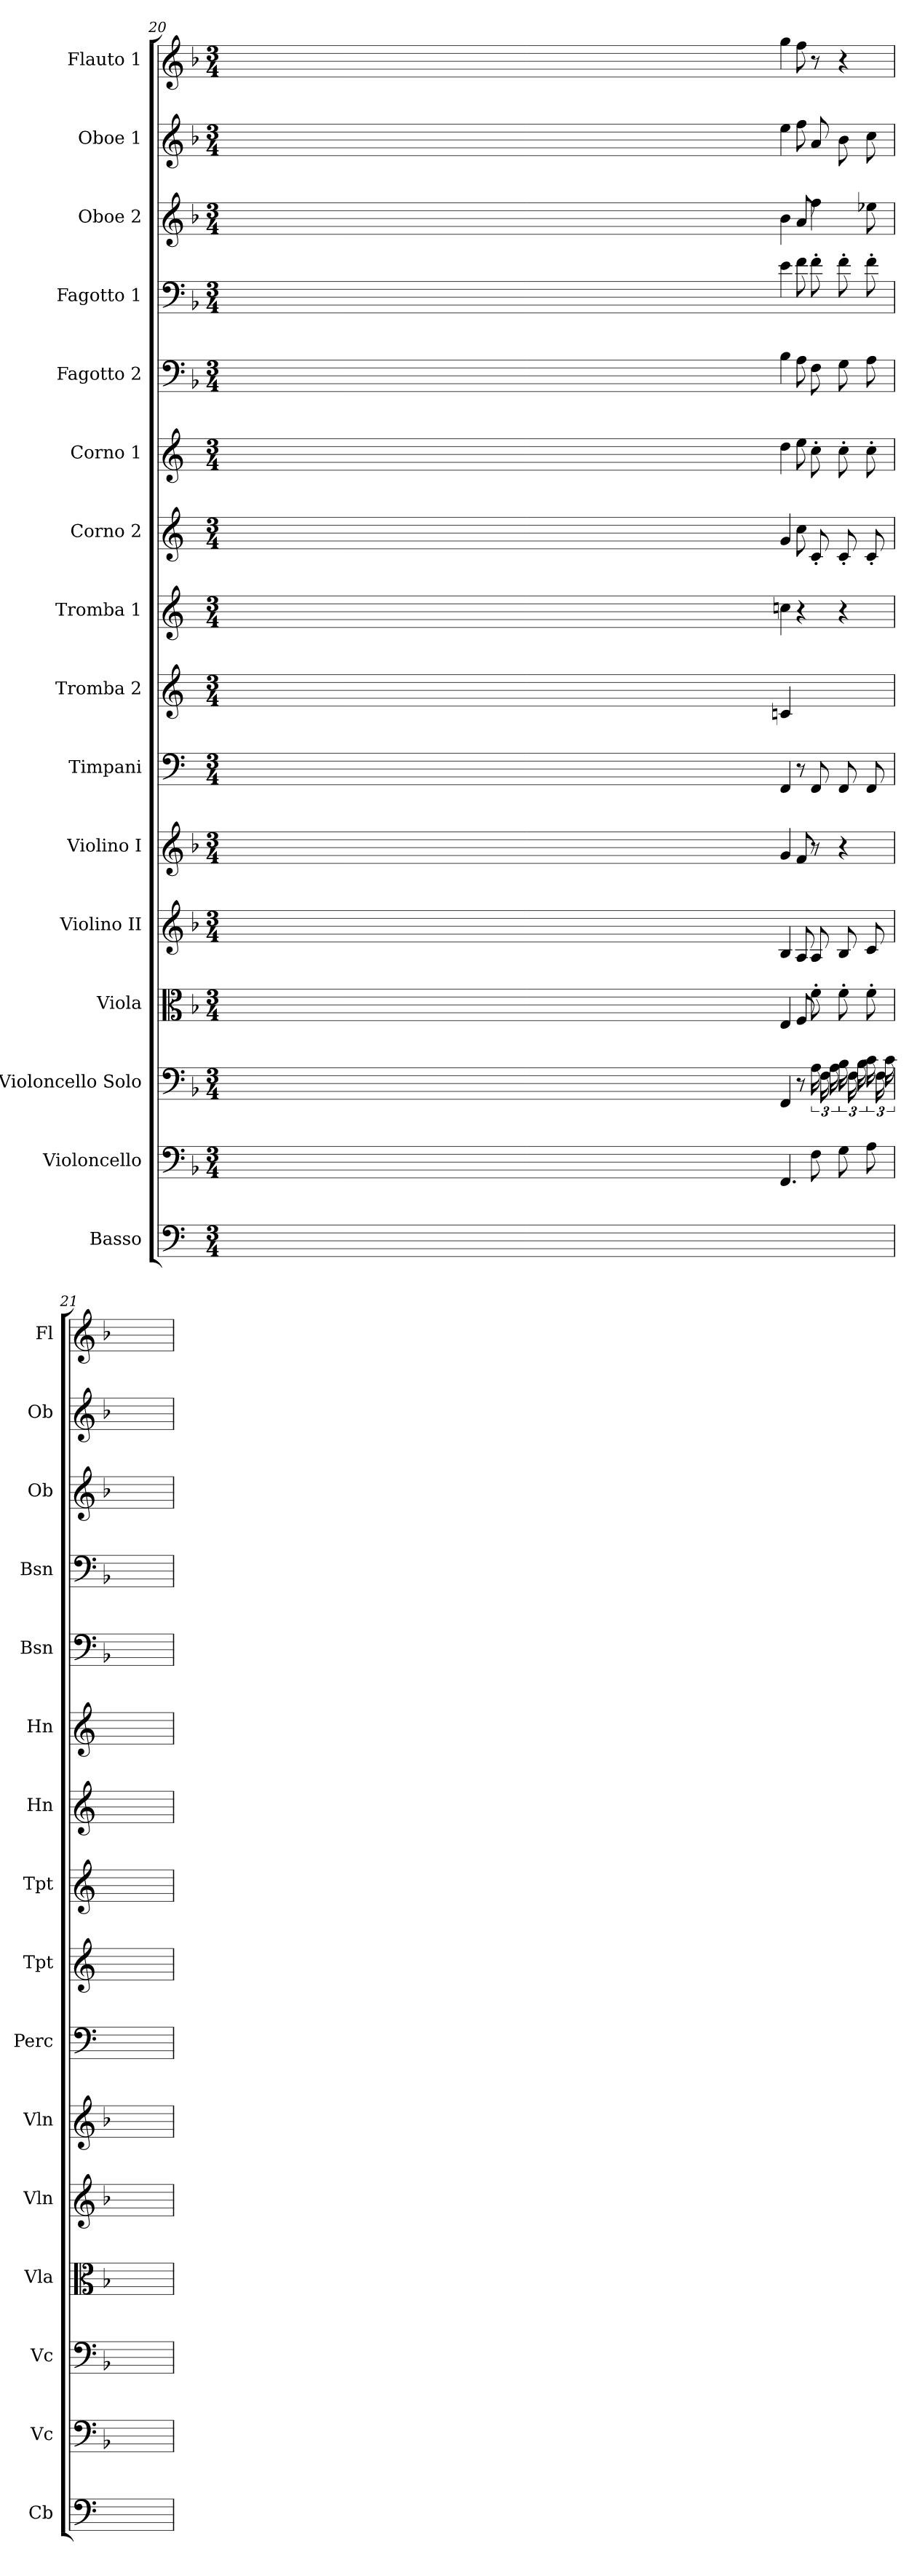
**kern	**kern	**kern	**kern	**kern	**kern	**kern	**kern	**kern	**kern	**kern	**kern	**kern	**kern	**kern	**kern
*part16	*part15	*part14	*part13	*part12	*part11	*part10	*part9	*part8	*part7	*part6	*part5	*part4	*part3	*part2	*part1
*staff16	*staff15	*staff14	*staff13	*staff12	*staff11	*staff10	*staff9	*staff8	*staff7	*staff6	*staff5	*staff4	*staff3	*staff2	*staff1
*I"Basso	*I"Violoncello	*I"Violoncello Solo	*I"Viola	*I"Violino II	*I"Violino I	*I"Timpani	*I"Tromba 2	*I"Tromba 1	*I"Corno 2	*I"Corno 1	*I"Fagotto 2	*I"Fagotto 1	*I"Oboe 2	*I"Oboe 1	*I"Flauto 1
*I'Cb	*I'Vc	*I'Vc	*I'Vla	*I'Vln	*I'Vln	*I'Perc	*I'Tpt	*I'Tpt	*I'Hn	*I'Hn	*I'Bsn	*I'Bsn	*I'Ob	*I'Ob	*I'Fl
*clefF4	*clefF4	*clefF4	*clefC3	*clefG2	*clefG2	*clefF4	*clefG2	*clefG2	*clefG2	*clefG2	*clefF4	*clefF4	*clefG2	*clefG2	*clefG2
*ITrd7c12	*	*	*	*	*	*	*ITrd1c2	*ITrd1c2	*ITrd4c7	*ITrd4c7	*	*	*	*	*
*	*k[b-]	*k[b-]	*k[b-]	*k[b-]	*k[b-]	*	*	*	*	*	*k[b-]	*k[b-]	*k[b-]	*k[b-]	*k[b-]
*M3/4	*M3/4	*M3/4	*M3/4	*M3/4	*M3/4	*M3/4	*M3/4	*M3/4	*M3/4	*M3/4	*M3/4	*M3/4	*M3/4	*M3/4	*M3/4
=20	=20	=20	=20	=20	=20	=20	=20	=20	=20	=20	=20	=20	=20	=20	=20
2.ryy	2.ryy	2.ryy	2.ryy	2.ryy	2.ryy	2.ryy	2.ryy	2.ryy	2.ryy	2.ryy	2.ryy	2.ryy	2.ryy	2.ryy	2.ryy
4ryy	4ryy	4ryy	4ryy	4ryy	4ryy	4ryy	4ryy	4ryy	4ryy	4ryy	4ryy	4ryy	4ryy	4ryy	4ryy
1ryy	1ryy	1ryy	1ryy	1ryy	1ryy	1ryy	1ryy	1ryy	1ryy	1ryy	1ryy	1ryy	1ryy	1ryy	1ryy
1ryy	1ryy	1ryy	1ryy	1ryy	1ryy	1ryy	1ryy	1ryy	1ryy	1ryy	1ryy	1ryy	1ryy	1ryy	1ryy
1ryy	1ryy	1ryy	1ryy	1ryy	1ryy	1ryy	1ryy	1ryy	1ryy	1ryy	1ryy	1ryy	1ryy	1ryy	1ryy
1ryy	1ryy	1ryy	1ryy	1ryy	1ryy	1ryy	1ryy	1ryy	1ryy	1ryy	1ryy	1ryy	1ryy	1ryy	1ryy
1ryy	1ryy	1ryy	1ryy	1ryy	1ryy	1ryy	1ryy	1ryy	1ryy	1ryy	1ryy	1ryy	1ryy	1ryy	1ryy
1ryy	1ryy	1ryy	1ryy	1ryy	1ryy	1ryy	1ryy	1ryy	1ryy	1ryy	1ryy	1ryy	1ryy	1ryy	1ryy
1ryy	1ryy	1ryy	1ryy	1ryy	1ryy	1ryy	1ryy	1ryy	1ryy	1ryy	1ryy	1ryy	1ryy	1ryy	1ryy
1ryy	1ryy	1ryy	1ryy	1ryy	1ryy	1ryy	1ryy	1ryy	1ryy	1ryy	1ryy	1ryy	1ryy	1ryy	1ryy
1ryy	1ryy	1ryy	1ryy	1ryy	1ryy	1ryy	1ryy	1ryy	1ryy	1ryy	1ryy	1ryy	1ryy	1ryy	1ryy
1ryy	1ryy	1ryy	1ryy	1ryy	1ryy	1ryy	1ryy	1ryy	1ryy	1ryy	1ryy	1ryy	1ryy	1ryy	1ryy
1ryy	1ryy	1ryy	1ryy	1ryy	1ryy	1ryy	1ryy	1ryy	1ryy	1ryy	1ryy	1ryy	1ryy	1ryy	1ryy
1ryy	1ryy	1ryy	1ryy	1ryy	1ryy	1ryy	1ryy	1ryy	1ryy	1ryy	1ryy	1ryy	1ryy	1ryy	1ryy
1ryy	1ryy	1ryy	1ryy	1ryy	1ryy	1ryy	1ryy	1ryy	1ryy	1ryy	1ryy	1ryy	1ryy	1ryy	1ryy
2ryy	2ryy	2ryy	2ryy	2ryy	2ryy	2ryy	2ryy	2ryy	2ryy	2ryy	2ryy	2ryy	2ryy	2ryy	2ryy
2.ryy	4.FF	4FF	4E	4B-	4g	4FF	4B-	4b-	4c	4g	4B-	4e	4b-	4ee	4gg
.	.	8r	8F	8A	8f	8r	4ryy	4r	8f	8a	8A	8f	8a	8ff	8ff
.	8F	24A	8f'	8A	8r	8FF	.	.	8F'	8f'	8F	8f'	4ff	8a	8r
.	.	24F	.	.	.	.	.	.	.	.	.	.	.	.	.
.	.	24A	.	.	.	.	.	.	.	.	.	.	.	.	.
.	8G	24B-	8f'	8B-	4r	8FF	4ryy	4r	8F'	8f'	8G	8f'	.	8b-	4r
.	.	24F	.	.	.	.	.	.	.	.	.	.	.	.	.
.	.	24B-	.	.	.	.	.	.	.	.	.	.	.	.	.
.	8A	24c	8f'	8c	.	8FF	.	.	8F'	8f'	8A	8f'	8ee-X	8cc	.
.	.	24F	.	.	.	.	.	.	.	.	.	.	.	.	.
.	.	24c	.	.	.	.	.	.	.	.	.	.	.	.	.
=21	=21	=21	=21	=21	=21	=21	=21	=21	=21	=21	=21	=21	=21	=21	=21
4ryy	4ryy	4ryy	4ryy	4ryy	4ryy	4ryy	4ryy	4ryy	4ryy	4ryy	4ryy	4ryy	4ryy	4ryy	4ryy
=	=	=	=	=	=	=	=	=	=	=	=	=	=	=	=
*-	*-	*-	*-	*-	*-	*-	*-	*-	*-	*-	*-	*-	*-	*-	*-
